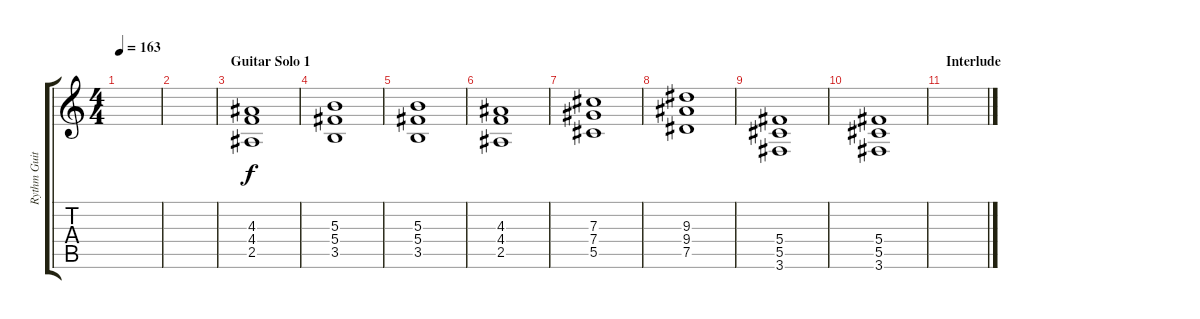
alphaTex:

\track ("Rythm Guitar" "Rythm Guit") {instrument distortionguitar}
\staff {score tabs}
\tuning (Eb4 Bb3 Gb3 Db3 Ab2 Eb2) {hide}
\ts (4 4)
\tempo 163
\clef g2
\ks c
|
|
\section ("" "Guitar Solo 1")
(4.3 4.4 2.5).1 |
(5.3 5.4 3.5).1 |
(5.3 5.4 3.5).1 |
(4.3 4.4 2.5).1 |
(7.3 7.4 5.5).1 |
(9.3 9.4 7.5).1 |
(5.4 5.5 3.6).1 |
(5.4 5.5 3.6).1 |
\section ("" "Interlude")
